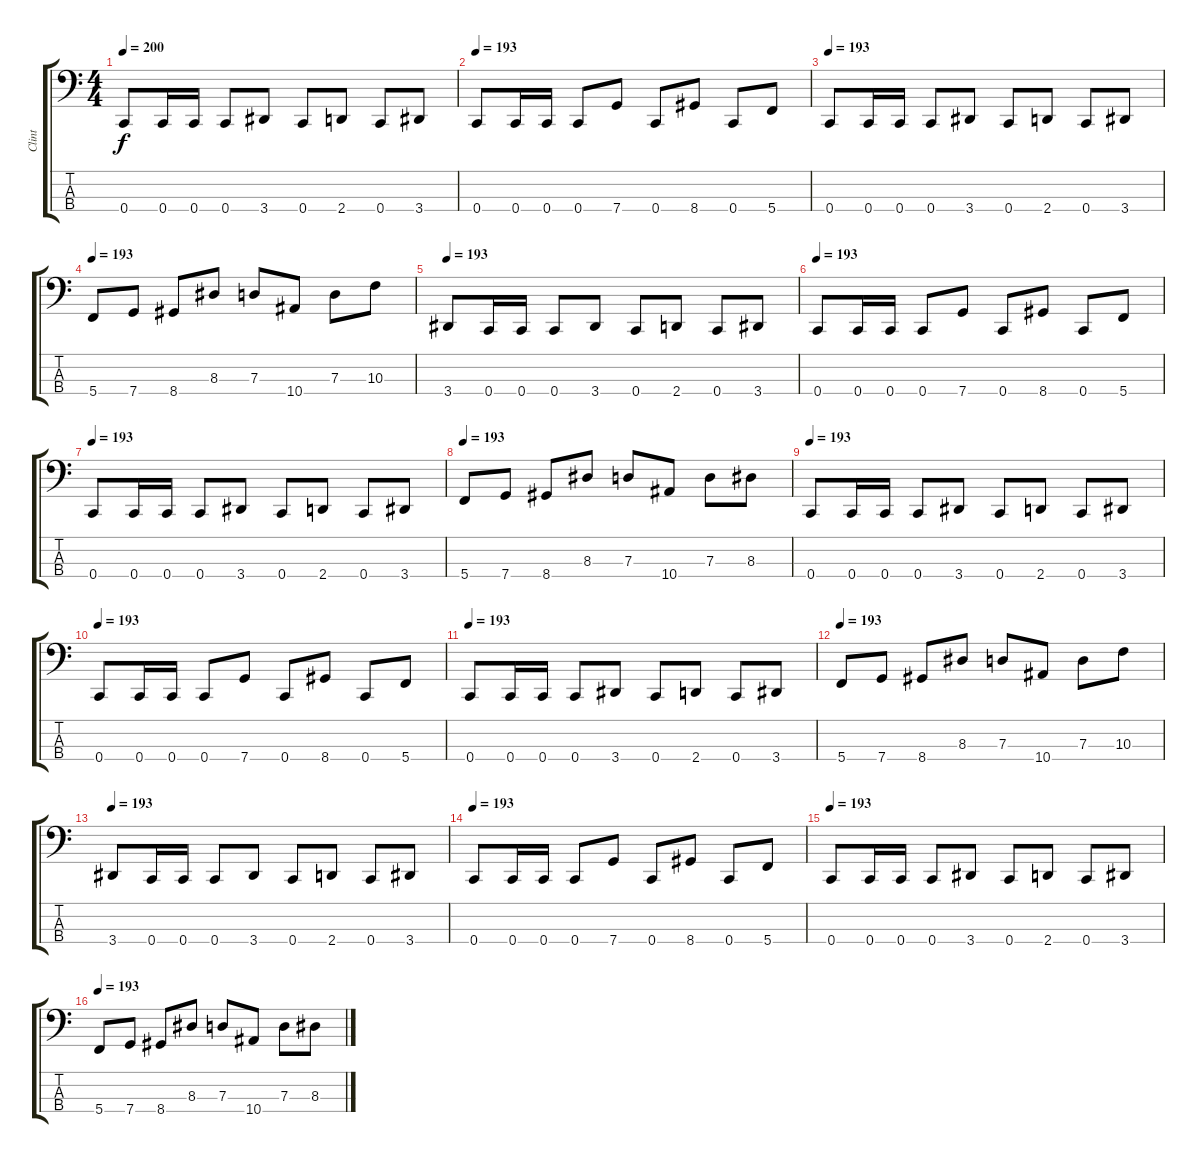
\track ("Clint" "Clint") {instrument electricbasspick}
\staff {score tabs}
\tuning (F2 C2 G1 C1) {hide}
\ts (4 4)
\tempo 200
\tempo 193
\tempo 200
\clef f4
\ks c
0.4.8{dy f instrument electricbasspick} 0.4.16 0.4.16 0.4.8 3.4.8 0.4.8 2.4.8 0.4.8 3.4.8 |
\tempo 193
0.4.8 0.4.16 0.4.16 0.4.8 7.4.8 0.4.8 8.4.8 0.4.8 5.4.8 |
\tempo 193
0.4.8 0.4.16 0.4.16 0.4.8 3.4.8 0.4.8 2.4.8 0.4.8 3.4.8 |
\tempo 193
5.4.8 7.4.8 8.4.8 8.3.8 7.3.8 10.4.8 7.3.8 10.3.8 |
\tempo 193
3.4.8 0.4.16 0.4.16 0.4.8 3.4.8 0.4.8 2.4.8 0.4.8 3.4.8 |
\tempo 193
0.4.8 0.4.16 0.4.16 0.4.8 7.4.8 0.4.8 8.4.8 0.4.8 5.4.8 |
\tempo 193
0.4.8 0.4.16 0.4.16 0.4.8 3.4.8 0.4.8 2.4.8 0.4.8 3.4.8 |
\tempo 193
5.4.8 7.4.8 8.4.8 8.3.8 7.3.8 10.4.8 7.3.8 8.3.8 |
\tempo 193
0.4.8 0.4.16 0.4.16 0.4.8 3.4.8 0.4.8 2.4.8 0.4.8 3.4.8 |
\tempo 193
0.4.8 0.4.16 0.4.16 0.4.8 7.4.8 0.4.8 8.4.8 0.4.8 5.4.8 |
\tempo 193
0.4.8 0.4.16 0.4.16 0.4.8 3.4.8 0.4.8 2.4.8 0.4.8 3.4.8 |
\tempo 193
5.4.8 7.4.8 8.4.8 8.3.8 7.3.8 10.4.8 7.3.8 10.3.8 |
\tempo 193
3.4.8 0.4.16 0.4.16 0.4.8 3.4.8 0.4.8 2.4.8 0.4.8 3.4.8 |
\tempo 193
0.4.8 0.4.16 0.4.16 0.4.8 7.4.8 0.4.8 8.4.8 0.4.8 5.4.8 |
\tempo 193
0.4.8 0.4.16 0.4.16 0.4.8 3.4.8 0.4.8 2.4.8 0.4.8 3.4.8 |
\tempo 193
5.4.8 7.4.8 8.4.8 8.3.8 7.3.8 10.4.8 7.3.8 8.3.8
